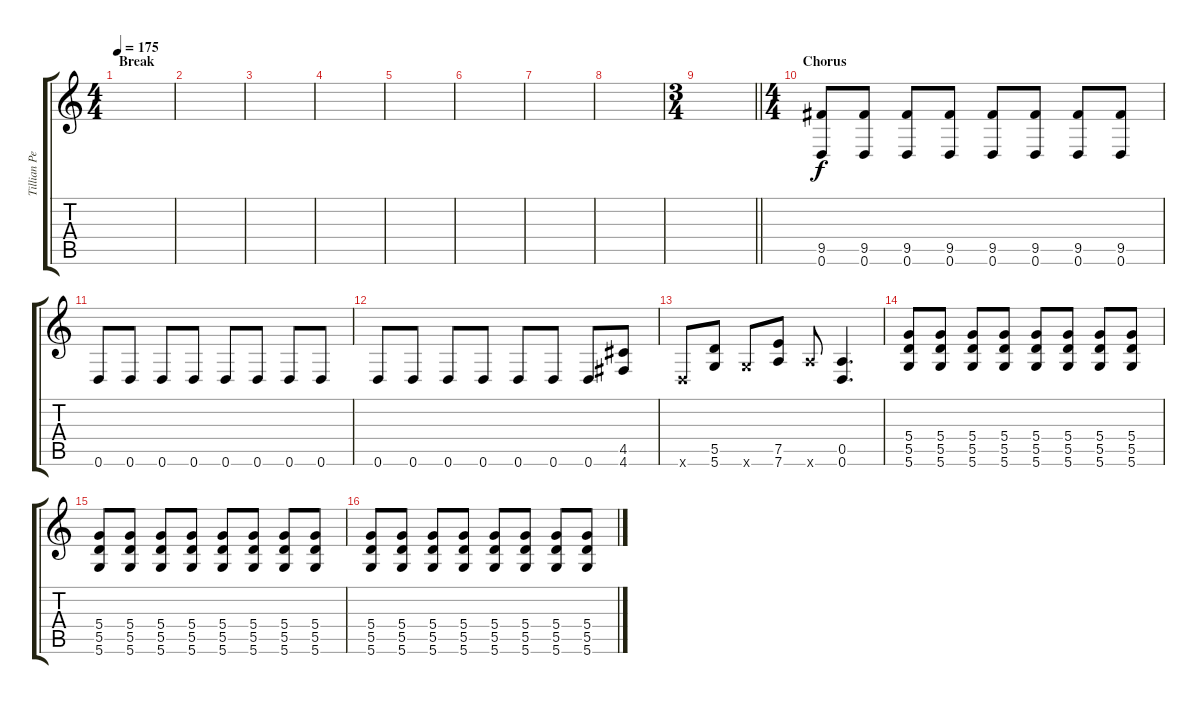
\track ("Tillian Pearson - Doubled" "Tillian Pe") {instrument overdrivenguitar}
\staff {score tabs}
\tuning (E4 B3 G3 D3 A2 D2) {hide}
\ts (4 4)
\section ("" "Break")
\tempo 175
\clef g2
\ks c
|
|
|
|
|
|
|
|
\ts (3 4)
\barLineRight lightlight
|
\ts (4 4)
\section ("" "Chorus")
(9.5 0.6).8 (9.5 0.6).8 (9.5 0.6).8 (9.5 0.6).8 (9.5 0.6).8 (9.5 0.6).8 (9.5 0.6).8 (9.5 0.6).8 |
0.6.8 0.6.8 0.6.8 0.6.8 0.6.8 0.6.8 0.6.8 0.6.8 |
0.6.8 0.6.8 0.6.8 0.6.8 0.6.8 0.6.8 0.6.8 (4.5 4.6).8 |
0.6{x}.8 (5.5 5.6).8 5.6{x}.8 (7.5 7.6).8 7.6{x}.8 (0.5 0.6).4{d} |
(5.4 5.5 5.6).8 (5.4 5.5 5.6).8 (5.4 5.5 5.6).8 (5.4 5.5 5.6).8 (5.4 5.5 5.6).8 (5.4 5.5 5.6).8 (5.4 5.5 5.6).8 (5.4 5.5 5.6).8 |
(5.4 5.5 5.6).8 (5.4 5.5 5.6).8 (5.4 5.5 5.6).8 (5.4 5.5 5.6).8 (5.4 5.5 5.6).8 (5.4 5.5 5.6).8 (5.4 5.5 5.6).8 (5.4 5.5 5.6).8 |
(5.4 5.5 5.6).8 (5.4 5.5 5.6).8 (5.4 5.5 5.6).8 (5.4 5.5 5.6).8 (5.4 5.5 5.6).8 (5.4 5.5 5.6).8 (5.4 5.5 5.6).8 (5.4 5.5 5.6).8
